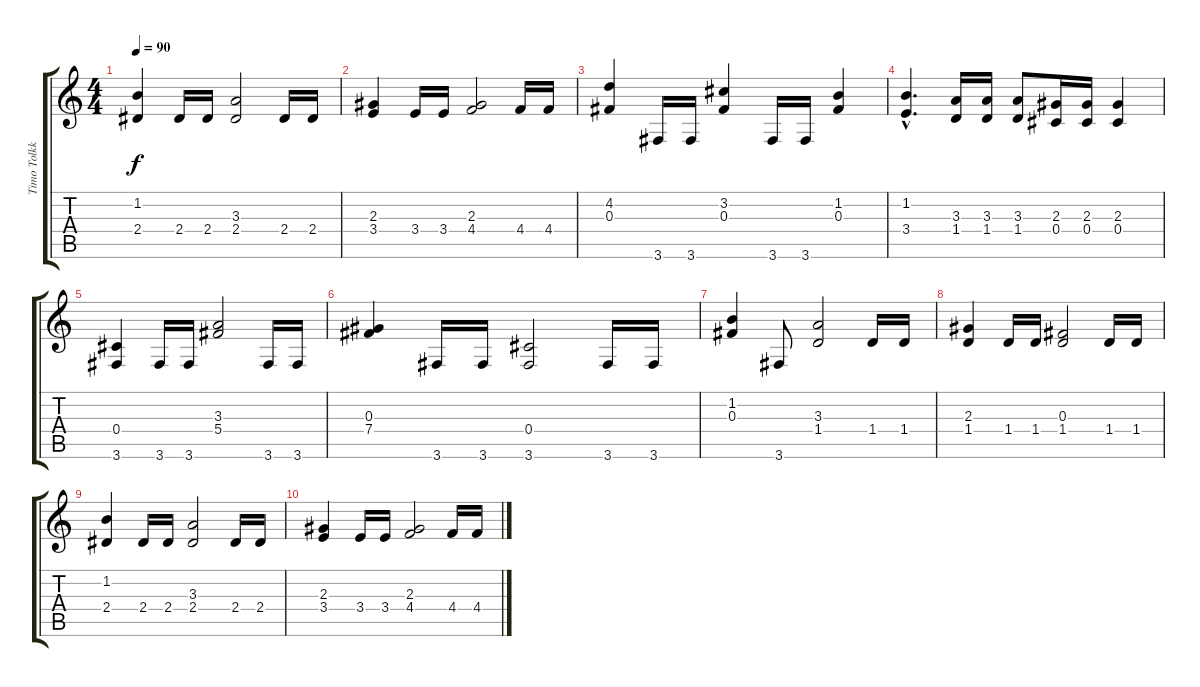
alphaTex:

\track ("Timo Tolkki Rythm. Gtr." "Timo Tolkk") {instrument distortionguitar}
\staff {score tabs}
\tuning (Eb4 Bb3 Gb3 Db3 Ab2 Eb2) {hide}
\ts (4 4)
\tempo 90
\clef g2
\ks c
(1.2 2.4).4{dy f} 2.4.16 2.4.16 (3.3 2.4).2 2.4.16 2.4.16 |
(2.3 3.4).4 3.4.16 3.4.16 (2.3 4.4).2 4.4.16 4.4.16 |
(4.2 0.3).4 3.6.16 3.6.16 (3.2 0.3).4 3.6.16 3.6.16 (1.2 0.3).4 |
(1.2{hac} 3.4{hac}).4{d} (3.3 1.4).16 (3.3 1.4).16 (3.3 1.4).8 (2.3 0.4).16 (2.3 0.4).16 (2.3 0.4).4 |
(0.4 3.6).4 3.6.16 3.6.16 (3.3 5.4).2 3.6.16 3.6.16 |
(0.3 7.4).4 3.6.16 3.6.16 (0.4 3.6).2 3.6.16 3.6.16 |
(1.2 0.3).4 3.6.8 (3.3 1.4).2 1.4.16 1.4.16 |
(2.3 1.4).4 1.4.16 1.4.16 (0.3 1.4).2 1.4.16 1.4.16 |
(1.2 2.4).4 2.4.16 2.4.16 (3.3 2.4).2 2.4.16 2.4.16 |
(2.3 3.4).4 3.4.16 3.4.16 (2.3 4.4).2 4.4.16 4.4.16
